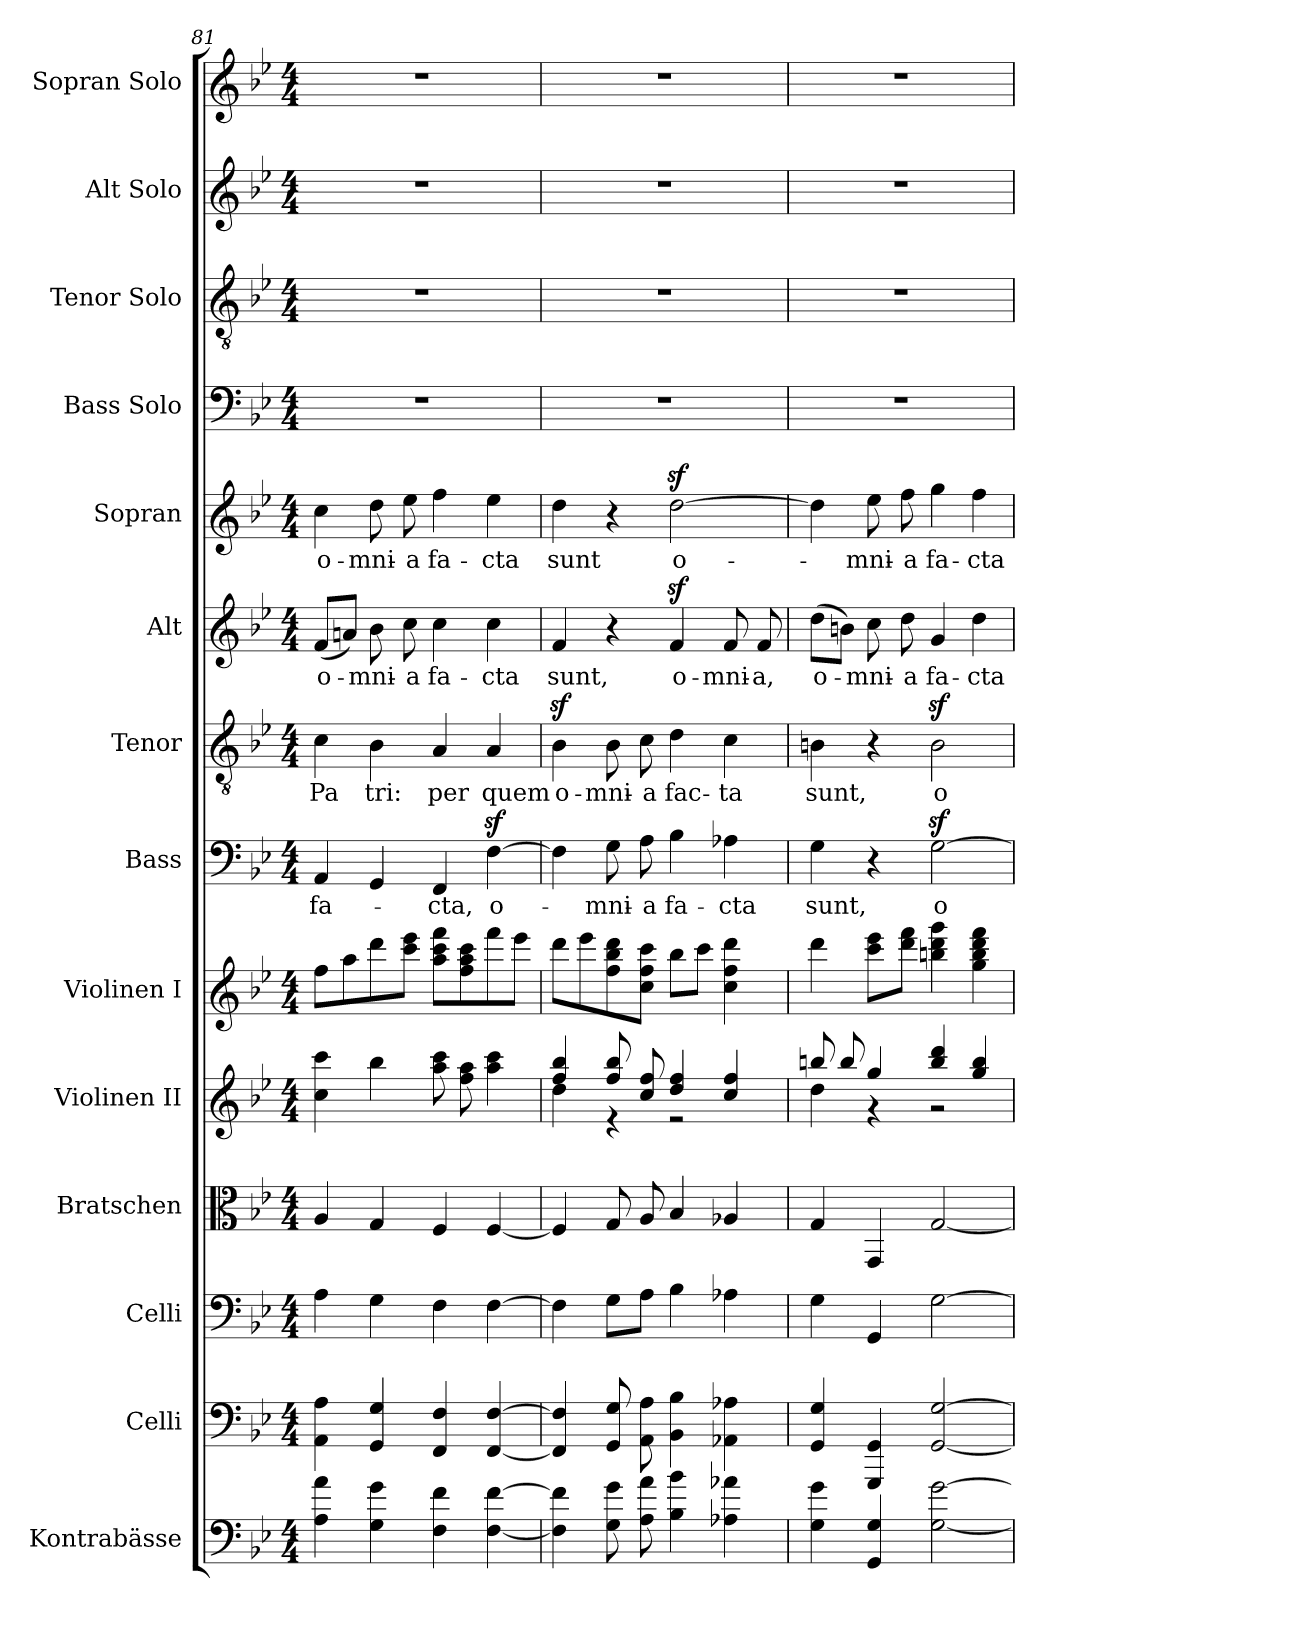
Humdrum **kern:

**kern	**kern	**kern	**kern	**kern	**kern	**kern	**text	**kern	**text	**kern	**text	**kern	**text	**kern	**kern	**kern	**kern
*part14	*part13	*part12	*part11	*part10	*part9	*part8	*part8	*part7	*part7	*part6	*part6	*part5	*part5	*part4	*part3	*part2	*part1
*staff14	*staff13	*staff12	*staff11	*staff10	*staff9	*staff8	*staff8	*staff7	*staff7	*staff6	*staff6	*staff5	*staff5	*staff4	*staff3	*staff2	*staff1
*I"Kontrabässe	*I"Celli	*I"Celli	*I"Bratschen	*I"Violinen II	*I"Violinen I	*I"Bass	*	*I"Tenor	*	*I"Alt	*	*I"Sopran	*	*I"Bass Solo	*I"Tenor Solo	*I"Alt Solo	*I"Sopran Solo
*	*I'Cl.	*	*	*	*I'Vl.	*I'B.	*	*I'T.	*	*I'A.	*	*I'S.	*	*I'B.S.	*I'T.S.	*I'A.S.	*I'S.S.
!!LO:PB:g=z
*clefF4	*clefF4	*clefF4	*clefC3	*clefG2	*clefG2	*clefF4	*	*clefGv2	*	*clefG2	*	*clefG2	*	*clefF4	*clefGv2	*clefG2	*clefG2
*ITrd7c12	*	*	*	*	*	*	*	*	*	*	*	*	*	*	*	*	*
*k[b-e-]	*k[b-e-]	*k[b-e-]	*k[b-e-]	*k[b-e-]	*k[b-e-]	*k[b-e-]	*	*k[b-e-]	*	*k[b-e-]	*	*k[b-e-]	*	*k[b-e-]	*k[b-e-]	*k[b-e-]	*k[b-e-]
*B-:	*B-:	*B-:	*B-:	*B-:	*B-:	*B-:	*	*B-:	*	*B-:	*	*B-:	*	*B-:	*B-:	*B-:	*B-:
*M4/4	*M4/4	*M4/4	*M4/4	*M4/4	*M4/4	*M4/4	*	*M4/4	*	*M4/4	*	*M4/4	*	*M4/4	*M4/4	*M4/4	*M4/4
=81	=81	=81	=81	=81	=81	=81	=81	=81	=81	=81	=81	=81	=81	=81	=81	=81	=81
!	!	!	!	!	!	!	!LO:LY:b	!	!LO:LY:b	!	!LO:LY:b	!	!LO:LY:b	!	!	!	!
4AA\ 4A\	4AA\ 4A\	4A\	4A/	4cc\ 4ccc\	8ff\L	4AA/	-fa-	4c\	Pa	(<8f/L	-o-	4cc\	-o-	1r	1r	1r	1r
.	.	.	.	.	8aa\	.	.	.	.	8an/J)	.	.	.	.	.	.	.
!	!	!	!	!	!	!	!	!	!LO:LY:b	!	!LO:LY:b	!	!LO:LY:b	!	!	!	!
4GG\ 4G\	4GG/ 4G/	4G\	4G/	4bb-\	8ddd\	4GG/	.	4B-\	tri:	8b-\	-mni-	8dd\	-mni-	.	.	.	.
!	!	!	!	!	!	!	!	!	!	!	!LO:LY:b	!	!LO:LY:b	!	!	!	!
.	.	.	.	.	8ccc\ 8eee-\J	.	.	.	.	8cc\	a	8ee-\	a	.	.	.	.
!	!	!	!	!	!	!	!LO:LY:b	!	!LO:LY:b	!	!LO:LY:b	!	!LO:LY:b	!	!	!	!
4FF\ 4F\	4FF/ 4F/	4F\	4F/	8aa\ 8ccc\	8aa\ 8ccc\ 8fff\L	4FF/	cta,	4A/	per	4cc\	-fa-	4ff\	-fa-	.	.	.	.
.	.	.	.	8ff\ 8aa\	8ff\ 8aa\ 8ccc\	.	.	.	.	.	.	.	.	.	.	.	.
!	!	!	!	!	!	!	!LO:LY:b	!	!LO:LY:b	!	!LO:LY:b	!	!LO:LY:b	!	!	!	!
[4FF\ [4F\	[4FF/ [4F/	[4F\	[4F/	4aa\ 4ccc\	8fff\	[4Fz>\	-o-	4A/	quem	4cc\	cta	4ee-\	cta	.	.	.	.
.	.	.	.	.	8eee-\J	.	.	.	.	.	.	.	.	.	.	.	.
=82	=82	=82	=82	=82	=82	=82	=82	=82	=82	=82	=82	=82	=82	=82	=82	=82	=82
*	*	*	*	*^	*	*	*	*	*	*	*	*	*	*	*	*	*
!	!	!	!	!	!	!	!	!	!	!LO:LY:b	!	!LO:LY:b	!	!LO:LY:b	!	!	!	!
4FF\] 4F\]	4FF/] 4F/]	4F\]	4F/]	4ff/ 4bb-/	4dd\	8ddd\L	4F\]	.	4B-z>\	-o-	4f/	sunt,	4dd\	sunt	1r	1r	1r	1r
.	.	.	.	.	.	8eee-\	.	.	.	.	.	.	.	.	.	.	.	.
!	!	!	!	!	!	!	!	!LO:LY:b	!	!LO:LY:b	!	!	!	!	!	!	!	!
8GG\ 8G\	8GG/ 8G/	8G\L	8G/	8ff/ 8bb-/	4r	8ff\ 8bb-\ 8ddd\	8G\	-mni-	8B-\	-mni-	4r	.	4r	.	.	.	.	.
!	!	!	!	!	!	!	!	!LO:LY:b	!	!LO:LY:b	!	!	!	!	!	!	!	!
8AA\ 8A\	8AA\ 8A\	8A\J	8A/	8cc/ 8ff/	.	8cc\ 8ff\ 8ccc\J	8A\	a	8c\	a	.	.	.	.	.	.	.	.
!	!	!	!	!	!	!	!	!LO:LY:b	!	!LO:LY:b	!	!LO:LY:b	!	!LO:LY:b	!	!	!	!
4BB-\ 4B-\	4BB-\ 4B-\	4B-\	4B-/	4dd/ 4ff/	2r	8bb-\L	4B-\	-fa-	4d\	-fac-	4fz>/	-o-	[2ddz>\	-o-	.	.	.	.
.	.	.	.	.	.	8ccc\J	.	.	.	.	.	.	.	.	.	.	.	.
!	!	!	!	!	!	!	!	!LO:LY:b	!	!LO:LY:b	!	!LO:LY:b	!	!	!	!	!	!
4AA-X\ 4A-X\	4AA-X\ 4A-X\	4A-X\	4A-X/	4cc/ 4ff/	.	4cc\ 4ff\ 4ddd\	4A-X\	cta	4c\	ta	8f/	-mni-	.	.	.	.	.	.
!	!	!	!	!	!	!	!	!	!	!	!	!LO:LY:b	!	!	!	!	!	!
.	.	.	.	.	.	.	.	.	.	.	8f/	a,	.	.	.	.	.	.
=83	=83	=83	=83	=83	=83	=83	=83	=83	=83	=83	=83	=83	=83	=83	=83	=83	=83	=83
!	!	!	!	!	!	!	!	!LO:LY:b	!	!LO:LY:b	!	!LO:LY:b	!	!	!	!	!	!
4GG\ 4G\	4GG/ 4G/	4G\	4G/	8bbn/	4dd\	4ddd\	4G\	sunt,	4Bn\	sunt,	(>8dd\L	-o-	4dd\]	.	1r	1r	1r	1r
.	.	.	.	8bb/	.	.	.	.	.	.	8bn\J)	.	.	.	.	.	.	.
!	!	!	!	!	!	!	!	!	!	!	!	!LO:LY:b	!	!LO:LY:b	!	!	!	!
4GGG/ 4GG/	4GGG/ 4GG/	4GG/	4GG/	4gg/	4r	8ccc\ 8eee-\L	4r	.	4r	.	8cc\	-mni-	8ee-\	-mni-	.	.	.	.
!	!	!	!	!	!	!	!	!	!	!	!	!LO:LY:b	!	!LO:LY:b	!	!	!	!
.	.	.	.	.	.	8ddd\ 8fff\J	.	.	.	.	8dd\	a	8ff\	a	.	.	.	.
!	!	!	!	!	!	!	!	!LO:LY:b	!	!LO:LY:b	!	!LO:LY:b	!	!LO:LY:b	!	!	!	!
[2GG\ [2G\	[2GG/ [2G/	[2G\	[2G/	4bb/ 4ddd/	2r	4bbn\ 4ddd\ 4ggg\	[2Gz>\	-o-	2Bz>\	-o-	4g/	-fa-	4gg\	-fa-	.	.	.	.
!	!	!	!	!	!	!	!	!	!	!	!	!LO:LY:b	!	!LO:LY:b	!	!	!	!
.	.	.	.	4gg/ 4bb/	.	4gg\ 4bb\ 4ddd\ 4fff\	.	.	.	.	4dd\	cta	4ff\	cta	.	.	.	.
*	*	*	*	*v	*v	*	*	*	*	*	*	*	*	*	*	*	*	*
=	=	=	=	=	=	=	=	=	=	=	=	=	=	=	=	=	=
*-	*-	*-	*-	*-	*-	*-	*-	*-	*-	*-	*-	*-	*-	*-	*-	*-	*-
